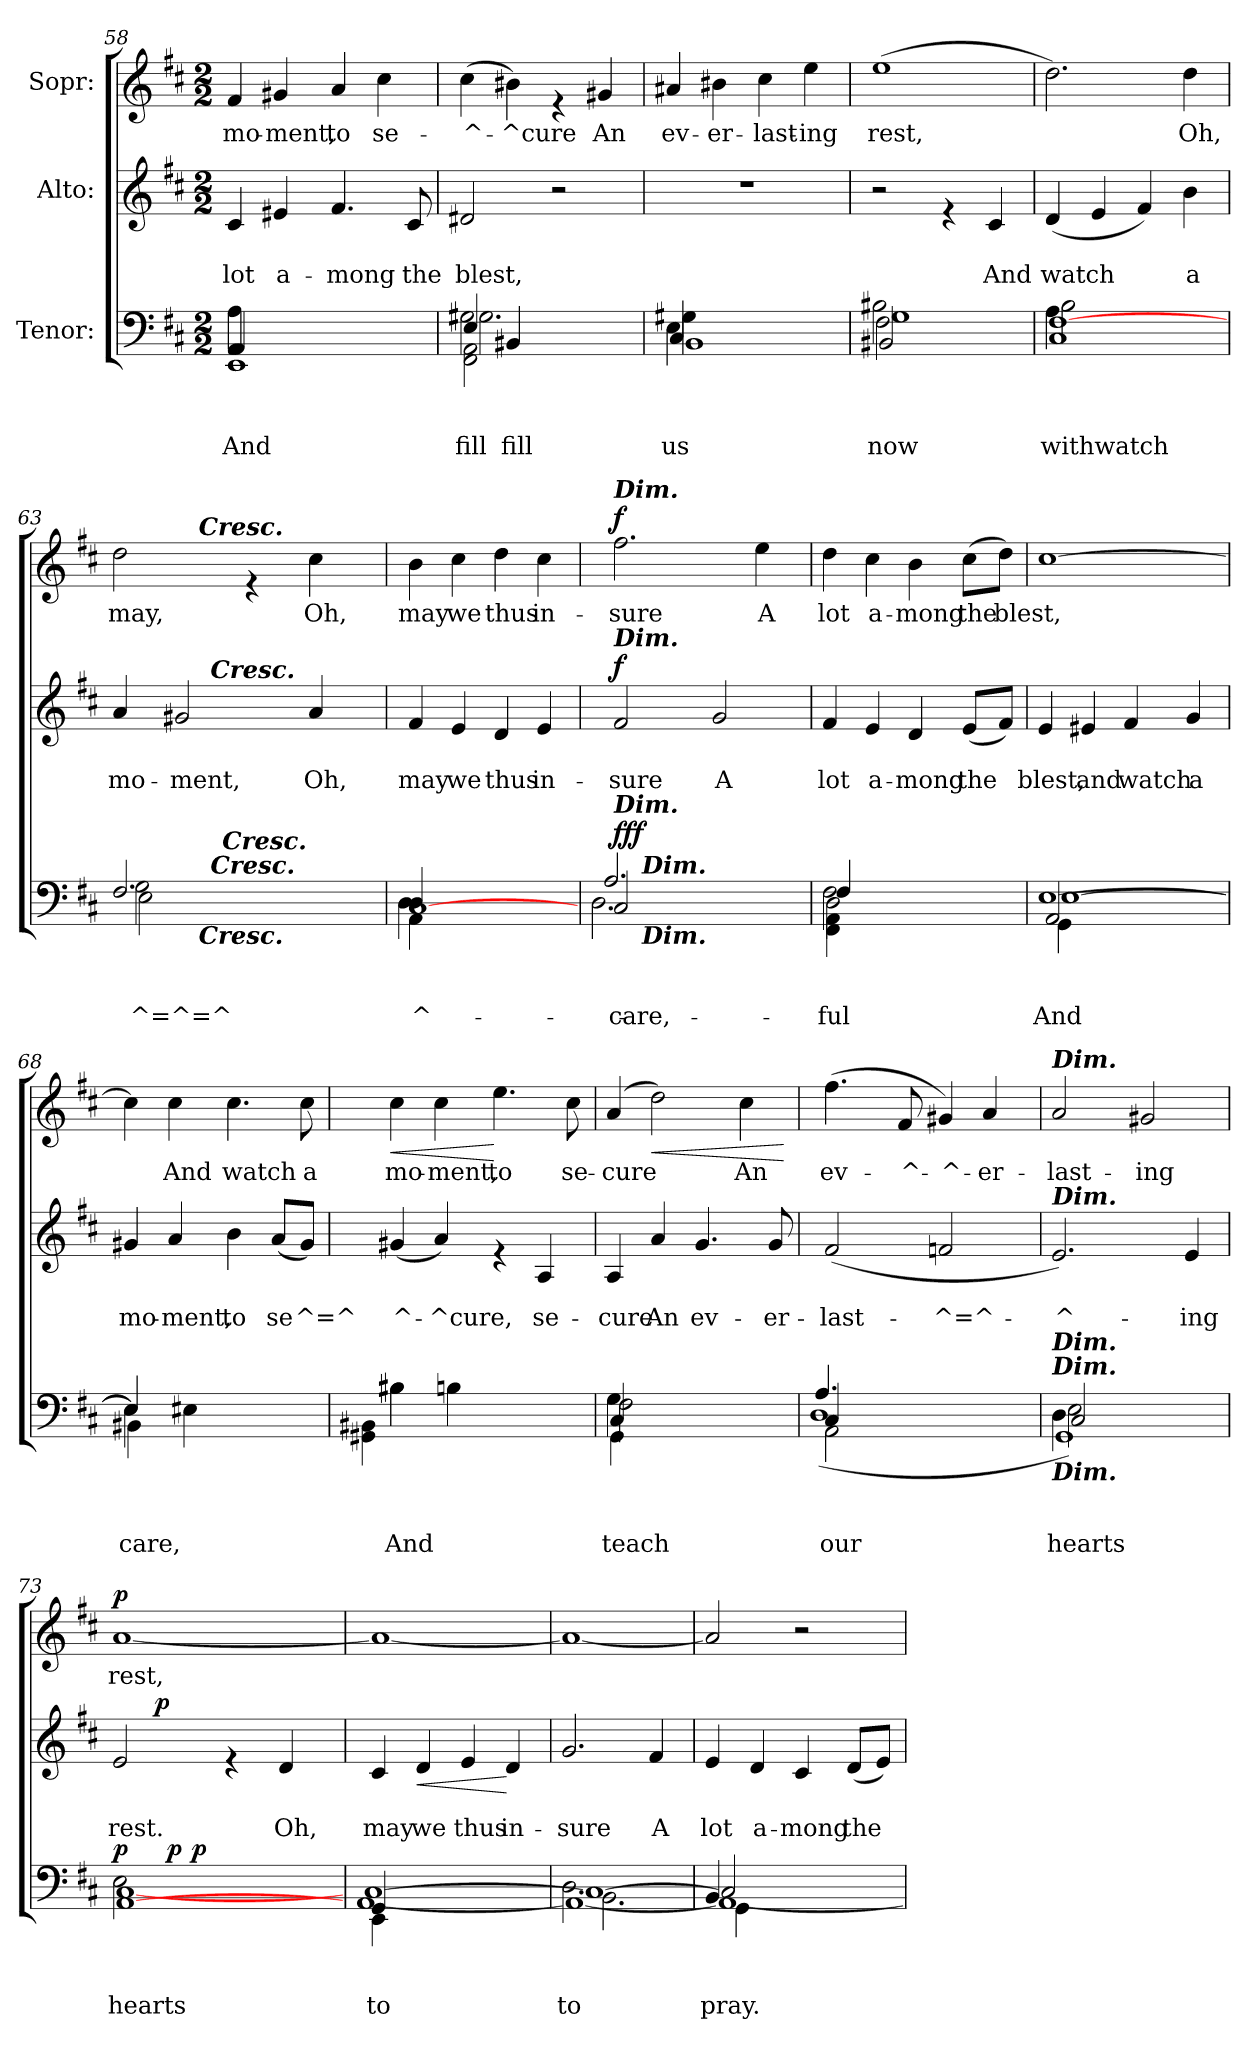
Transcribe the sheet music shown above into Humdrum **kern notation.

**kern	**text	**text	**text	**dynam	**kern	**text	**text	**dynam	**kern	**text	**dynam
*part3	*part3	*part3	*part3	*part3	*part2	*part2	*part2	*part2	*part1	*part1	*part1
*staff3	*staff3	*staff3	*staff3	*staff3	*staff2	*staff2	*staff2	*staff2	*staff1	*staff1	*staff1
*I"Tenor:	*	*	*	*	*I"Alto:	*	*	*	*I"Sopr:	*	*
*clefF4	*	*	*	*	*clefG2	*	*	*	*clefG2	*	*
*k[f#c#]	*	*	*	*	*k[f#c#]	*	*	*	*k[f#c#]	*	*
*D:	*	*	*	*	*D:	*	*	*	*D:	*	*
*M2/2	*	*	*	*	*M2/2	*	*	*	*M2/2	*	*
=58	=58	=58	=58	=58	=58	=58	=58	=58	=58	=58	=58
!	!	!	!LO:LY:b	!	!	!	!LO:LY:b	!	!	!LO:LY:b	!
*^	*	*	*	*	*	*	*	*	*	*	*
*	*^	*	*	*	*	*	*	*	*	*	*	*
*	*	*^	*	*	*	*	*	*	*	*	*	*	*
4A\	4AA/	4AA/	1EE	.	.	And	.	4c#/	.	lot	.	4f#/	mo-	.
!	!	!	!	!	!	!	!	!	!	!LO:LY:b	!	!	!LO:LY:b	!
2.ryy	2.ryy	2.ryy	.	.	.	.	.	4e#X/	.	a-	.	4g#X/	-ment,	.
!	!	!	!	!	!	!	!	!	!	!LO:LY:b	!	!	!LO:LY:b	!
.	.	.	.	.	.	.	.	4.f#/	.	-mong	.	4a/	to	.
!	!	!	!	!	!	!	!	!	!	!	!	!	!LO:LY:b	!
.	.	.	.	.	.	.	.	.	.	.	.	4cc#\	se-	.
!	!	!	!	!	!	!	!	!	!	!LO:LY:b	!	!	!	!
.	.	.	.	.	.	.	.	8c#/	.	the	.	.	.	.
!!LO:LB:g=z
=59	=59	=59	=59	=59	=59	=59	=59	=59	=59	=59	=59	=59	=59	=59
!	!	!	!	!	!	!LO:LY:b	!	!	!	!LO:LY:b	!	!	!LO:LY:b	!
2G#X\	4E/	2FF#\ 2AA\	2.G#X\	.	.	fill	.	2d#X/	.	blest,	.	(>4cc#\	-^-	.
!	!	!	!	!	!	!LO:LY:b	!	!	!	!	!	!	!LO:LY:b	!
.	4BB#X/	.	.	.	.	fill	.	.	.	.	.	4b#X\)	-^cure	.
4ryy	4ryy	4ryy	.	.	.	.	.	2r	.	.	.	4re	.	.
!	!	!	!	!	!	!	!	!	!	!	!	!	!LO:LY:b	!
4ryy	4ryy	4ryy	4ryy	.	.	.	.	.	.	.	.	4g#X/	An	.
=60	=60	=60	=60	=60	=60	=60	=60	=60	=60	=60	=60	=60	=60	=60
!	!	!	!	!	!	!LO:LY:b	!	!	!	!	!	!	!	!
!	!	!	!	!	!	!LO:LY:b	!	!	!	!	!	!	!LO:LY:b	!
4E\	4G#X\	4C#/	1BB	.	.	us	.	1r	.	.	.	4a#X/	ev-	.
!	!	!	!	!	!	!	!	!	!	!	!	!	!LO:LY:b	!
2.ryy	2.ryy	2.ryy	.	.	.	.	.	.	.	.	.	4b#X\	-er-	.
!	!	!	!	!	!	!	!	!	!	!	!	!	!LO:LY:b	!
.	.	.	.	.	.	.	.	.	.	.	.	4cc#\	-last-	.
!	!	!	!	!	!	!	!	!	!	!	!	!	!LO:LY:b	!
.	.	.	.	.	.	.	.	.	.	.	.	4ee\	-ing	.
=61	=61	=61	=61	=61	=61	=61	=61	=61	=61	=61	=61	=61	=61	=61
!	!	!	!	!	!	!LO:LY:b	!	!	!	!	!	!	!	!
!	!	!	!	!	!	!LO:LY:b	!	!	!	!	!	!	!LO:LY:b	!
2B#X\	2F#\	2BB#X/	1G	.	.	now	.	2r	.	.	.	(>1ee	rest,	.
2ryy	2ryy	2ryy	.	.	.	.	.	4re	.	.	.	.	.	.
!	!	!	!	!	!	!	!	!	!	!LO:LY:b	!	!	!	!
.	.	.	.	.	.	.	.	4c#/	.	And	.	.	.	.
=62	=62	=62	=62	=62	=62	=62	=62	=62	=62	=62	=62	=62	=62	=62
!	!	!	!	!	!	!LO:LY:b	!	!	!	!	!	!	!	!
!	!	!	!	!	!	!LO:LY:b	!	!	!	!LO:LY:b	!	!	!	!
4A\	2B\	[<1F#	1C#	.	.	withwatch	.	(<4d/	.	watch	.	2.dd\)	.	.
2.ryy	.	.	.	.	.	.	.	4e/	.	.	.	.	.	.
.	2ryy	.	.	.	.	.	.	4f#/)	.	.	.	.	.	.
!	!	!	!	!	!	!	!	!	!	!LO:LY:b	!	!	!LO:LY:b	!
.	.	.	.	.	.	.	.	4b\	.	a	.	4dd\	Oh,	.
=63	=63	=63	=63	=63	=63	=63	=63	=63	=63	=63	=63	=63	=63	=63
!	!	!	!	!	!	!	!	!	!	!LO:LY:b	!	!	!LO:LY:b	!
*	*	*	*	*	*	*	*	*^	*	*	*	*^	*	*
4ryy	32ryy	32ryy	32ryy	.	.	.	.	4a/	4.ryy	.	mo-	.	2dd\	4ryy	may,	.
!	!	!	!	!	!	!LO:LY:b	!	!	!	!	!	!	!	!	!	!
!	!	!	!	!	!	!LO:LY:b	!	!	!	!	!	!	!	!	!	!
.	2G\	2E\	2.F#/	.	.	-^=^=^	.	.	.	.	.	.	.	.	.	.
!	!	!	!	!	!	!	!	!	!	!	!LO:LY:b	!	!	!	!	!
16.ryy	.	.	.	.	.	.	.	2g#X/	.	.	-ment,	.	.	16.ryy	.	.
!	!	!	!	!	!	!	!	!	!	!	!	!	!	!LO:TX:a:Bi:t=Cresc.	!	!
!LO:TX:b:Bi:t=Cresc.	!	!	!	!	!	!	!	!	!	!	!	!	!	!	!	!
32ryy	.	.	.	.	.	.	.	.	.	.	.	.	.	2ryy	.	.
!	!	!	!	!	!	!	!	!	!LO:TX:a:Bi:t=Cresc.	!	!	!	!	!	!	!
!LO:TX:a:Bi:t=Cresc.	!	!	!	!	!	!	!	!	!	!	!	!	!	!	!	!
32ryy	.	.	.	.	.	.	.	.	2ryy	.	.	.	.	.	.	.
!LO:TX:a:Bi:t=Cresc.	!	!	!	!	!	!	!	!	!	!	!	!	!	!	!	!
8..ryy	.	.	.	.	.	.	.	.	.	.	.	.	.	.	.	.
.	.	.	.	.	.	.	.	.	.	.	.	.	4re	.	.	.
.	8..ryy	8..ryy	.	.	.	.	.	.	.	.	.	.	.	.	.	.
4.ryy	.	.	.	.	.	.	.	.	.	.	.	.	.	.	.	.
!	!	!	!	!	!	!	!	!	!	!	!LO:LY:b	!	!	!	!LO:LY:b	!
.	4ryy	4ryy	.	.	.	.	.	4a/	.	.	Oh,	.	4cc#\	.	Oh,	.
.	.	.	8..ryy	.	.	.	.	.	.	.	.	.	.	.	.	.
.	.	.	.	.	.	.	.	.	.	.	.	.	.	8ryy	.	.
.	.	.	.	.	.	.	.	.	8ryy	.	.	.	.	.	.	.
.	.	.	.	.	.	.	.	.	.	.	.	.	.	32ryy	.	.
!!LO:PB:g=z
=64	=64	=64	=64	=64	=64	=64	=64	=64	=64	=64	=64	=64	=64	=64	=64	=64
!	!	!	!	!	!	!LO:LY:b	!	!	!	!	!	!	!	!	!	!
!	!	!	!	!	!	!LO:LY:b	!	!	!	!	!LO:LY:b	!	!	!	!LO:LY:b	!
*	*	*	*	*	*	*	*	*v	*v	*	*	*	*	*	*	*
*	*	*	*	*	*	*	*	*	*	*	*	*v	*v	*	*
[<1C#	4D\	4D/	4AA\	.	.	^-	.	4f#/	.	may	.	4b\	may	.
!	!	!	!	!	!	!	!	!	!	!LO:LY:b	!	!	!LO:LY:b	!
.	2.ryy	2.ryy	2.ryy	.	.	.	.	4e/	.	we	.	4cc#\	we	.
!	!	!	!	!	!	!	!	!	!	!LO:LY:b	!	!	!LO:LY:b	!
.	.	.	.	.	.	.	.	4d/	.	thus	.	4dd\	thus	.
!	!	!	!	!	!	!	!	!	!	!LO:LY:b	!	!	!LO:LY:b	!
.	.	.	.	.	.	.	.	4e/	.	in-	.	4cc#\	in-	.
=65	=65	=65	=65	=65	=65	=65	=65	=65	=65	=65	=65	=65	=65	=65
!	!	!	!	!	!	!	!	!	!	!	!	!LO:TX:a:Bi:t=Dim.	!	!
!	!	!	!	!	!	!	!	!LO:TX:a:Bi:t=Dim.	!	!	!	!	!	!
!LO:TX:a:Bi:t=Dim.	!	!	!	!	!	!	!	!	!	!	!	!	!	!
!	!	!	!	!	!	!LO:LY:b	!LO:DY:a	!	!	!LO:LY:b	!	!	!LO:LY:b	!
!	!	!	!	!	!	!	!LO:DY:n=1:a	!	!	!	!	!	!	!
!	!	!	!	!	!	!	!LO:DY:n=2:b	!	!	!	!LO:DY:a	!	!	!LO:DY:a
8ryy	2C#/	2.D\	2.A/	.	.	-care,	f f f	2f#/	.	-sure	f	2.ff#\	-sure	f
!LO:TX:a:Bi:t=Dim.	!	!	!	!	!	!	!	!	!	!	!	!	!	!
!LO:TX:b:Bi:t=Dim.	!	!	!	!	!	!	!	!	!	!	!	!	!	!
4ryy	.	.	.	.	.	.	.	.	.	.	.	.	.	.
2ryy	.	.	.	.	.	.	.	.	.	.	.	.	.	.
!	!	!	!	!	!	!	!	!	!	!LO:LY:b	!	!	!	!
.	4ryy	.	.	.	.	.	.	2g/	.	A	.	.	.	.
!	!	!	!	!	!	!	!	!	!	!	!	!	!LO:LY:b	!
.	4ryy	4ryy	4ryy	.	.	.	.	.	.	.	.	4ee\	A	.
8ryy	.	.	.	.	.	.	.	.	.	.	.	.	.	.
=66	=66	=66	=66	=66	=66	=66	=66	=66	=66	=66	=66	=66	=66	=66
!	!	!	!	!	!	!LO:LY:b	!	!	!	!	!	!	!	!
!	!	!	!	!	!	!LO:LY:b	!	!	!	!LO:LY:b	!	!	!LO:LY:b	!
2F#\	2D\	4F#/	4FF#\ 4AA\	.	.	ful	.	4f#/	.	lot	.	4dd\	lot	.
!	!	!	!	!	!	!	!	!	!	!LO:LY:b	!	!	!LO:LY:b	!
.	.	2ryy	2ryy	.	.	.	.	4e/	.	a-	.	4cc#\	a-	.
!	!	!	!	!	!	!	!	!	!	!LO:LY:b	!	!	!LO:LY:b	!
2ryy	2ryy	.	.	.	.	.	.	4d/	.	-mong	.	4b\	-mong	.
!	!	!	!	!	!	!	!	!	!	!LO:LY:b	!	!	!LO:LY:b	!
.	.	4ryy	4ryy	.	.	.	.	(<8e/L	.	the	.	(>8cc#\L	the	.
!	!	!	!	!	!	!	!	!	!	!	!	!	!LO:LY:b	!
.	.	.	.	.	.	.	.	8f#/J)	.	.	.	8dd\J)	blest,	.
=67	=67	=67	=67	=67	=67	=67	=67	=67	=67	=67	=67	=67	=67	=67
!	!	!	!	!	!	!LO:LY:b	!	!	!	!LO:LY:b	!	!	!	!
[>1E	2AA/	[<1E	4GG\	.	.	And	.	4e/	.	blest,	.	[>1cc#	.	.
!	!	!	!	!	!	!	!	!	!	!LO:LY:b	!	!	!	!
.	.	.	2.ryy	.	.	.	.	4e#X/	.	and	.	.	.	.
!	!	!	!	!	!	!	!	!	!	!LO:LY:b	!	!	!	!
.	2ryy	.	.	.	.	.	.	4f#/	.	watch	.	.	.	.
!	!	!	!	!	!	!	!	!	!	!LO:LY:b	!	!	!	!
.	.	.	.	.	.	.	.	4g/	.	a	.	.	.	.
=68	=68	=68	=68	=68	=68	=68	=68	=68	=68	=68	=68	=68	=68	=68
!	!	!	!	!	!	!LO:LY:b	!	!	!	!LO:LY:b	!	!	!	!
4E\]	4E#X\	4E/]	4BB#X\	.	.	care,	.	4g#X/	.	mo-	.	4cc#\]	.	.
!	!	!	!	!	!	!	!	!	!	!LO:LY:b	!	!	!LO:LY:b	!
2.ryy	2.ryy	2.ryy	2.ryy	.	.	.	.	4a/	.	-ment,	.	4cc#\	And	.
!	!	!	!	!	!	!	!	!	!	!LO:LY:b	!	!	!LO:LY:b	!
.	.	.	.	.	.	.	.	4b\	.	to	.	4.cc#\	watch	.
!	!	!	!	!	!	!	!	!	!	!LO:LY:b	!	!	!	!
.	.	.	.	.	.	.	.	(<8a/L	.	se	.	.	.	.
!	!	!	!	!	!	!	!	!	!	!LO:LY:b	!	!	!LO:LY:b	!
.	.	.	.	.	.	.	.	8g#/J)	.	^=^	.	8cc#\	a	.
!!LO:LB:g=z
=69	=69	=69	=69	=69	=69	=69	=69	=69	=69	=69	=69	=69	=69	=69
!	!	!	!	!	!	!LO:LY:b	!	!	!	!	!	!	!	!
!	!	!	!	!	!	!LO:LY:b	!	!	!	!LO:LY:b	!	!	!LO:LY:b	!LO:HP:b
4B#X\	4Bn\	4B#X\	4GG#X\ 4BB#X\	.	.	And	.	(<4g#X/	.	^-	.	4cc#\	mo-	<
!	!	!	!	!	!	!	!	!	!	!LO:LY:b	!	!	!LO:LY:b	!
2.ryy	2.ryy	2.ryy	2.ryy	.	.	.	.	4a/)	.	-^cure,	.	4cc#\	-ment,	.
!	!	!	!	!	!	!	!	!	!	!	!	!	!LO:LY:b	!
.	.	.	.	.	.	.	.	4re	.	.	.	4.ee\	to	[
!	!	!	!	!	!	!	!	!	!	!LO:LY:b	!	!	!	!
.	.	.	.	.	.	.	.	4A/	.	se-	.	.	.	.
!	!	!	!	!	!	!	!	!	!	!	!	!	!LO:LY:b	!
.	.	.	.	.	.	.	.	.	.	.	.	8cc#\	se-	.
=70	=70	=70	=70	=70	=70	=70	=70	=70	=70	=70	=70	=70	=70	=70
!	!	!	!	!	!	!LO:LY:b	!	!	!	!	!	!	!	!
!	!	!	!	!	!	!LO:LY:b	!	!	!	!LO:LY:b	!	!	!LO:LY:b	!
4G\	2F#\	4C#/	4GG\	.	.	teach	.	4A/	.	-cure	.	(<4a/	-cure	.
!	!	!	!	!	!	!	!	!	!	!LO:LY:b	!	!	!	!LO:HP:b
2ryy	.	2ryy	2ryy	.	.	.	.	4a/	.	An	.	2dd\)	.	<
!	!	!	!	!	!	!	!	!	!	!LO:LY:b	!	!	!	!
.	2ryy	.	.	.	.	.	.	4.g/	.	ev-	.	.	.	.
!	!	!	!	!	!	!	!	!	!	!	!	!	!LO:LY:b	!
4ryy	.	4ryy	4ryy	.	.	.	.	.	.	.	.	4cc#\	An	.
!	!	!	!	!	!	!	!	!	!	!LO:LY:b	!	!	!	!
.	.	.	.	.	.	.	.	8g/	.	-er-	.	.	.	.
*v	*v	*v	*v	*	*	*	*	*	*	*	*	*	*	*
.	.	.	.	.	.	.	.	.	.	.	[
=71	=71	=71	=71	=71	=71	=71	=71	=71	=71	=71	=71
!	!	!	!LO:LY:b	!	!	!	!	!	!	!	!
*^	*	*	*	*	*	*	*	*	*	*	*
!	!	!	!	!LO:LY:b	!	!	!	!LO:LY:b	!	!	!LO:LY:b	!
*^	*^	*	*	*	*	*	*	*	*	*	*	*
4C#/	(>1D	4.A/	2AA\	.	.	our	.	(<2f#/	.	-last-	.	(>4.ff#\	ev-	.
2.ryy	.	.	.	.	.	.	.	.	.	.	.	.	.	.
!	!	!	!	!	!	!	!	!	!	!	!	!	!LO:LY:b	!
.	.	2ryy	.	.	.	.	.	.	.	.	.	8f#/	-^-	.
!	!	!	!	!	!	!	!	!	!	!LO:LY:b	!	!	!LO:LY:b	!
.	.	.	2ryy	.	.	.	.	2fn/	.	-^=^-	.	4g#X/)	-^-	.
!	!	!	!	!	!	!	!	!	!	!	!	!	!LO:LY:b	!
.	.	.	.	.	.	.	.	.	.	.	.	4a/	-er-	.
.	.	8ryy	.	.	.	.	.	.	.	.	.	.	.	.
=72	=72	=72	=72	=72	=72	=72	=72	=72	=72	=72	=72	=72	=72	=72
!	!	!	!	!	!	!	!	!	!	!	!	!LO:TX:a:Bi:t=Dim.	!	!
!	!	!	!	!	!	!	!	!LO:TX:a:Bi:t=Dim.	!	!	!	!	!	!
!LO:TX:a:Bi:t=Dim.	!	!	!	!	!	!	!	!	!	!	!	!	!	!
!LO:TX:a:Bi:t=Dim.	!	!	!	!	!	!	!	!	!	!	!	!	!	!
!LO:TX:b:Bi:t=Dim.	!	!	!	!	!	!	!	!	!	!	!	!	!	!
!	!	!	!	!	!	!LO:LY:b	!	!	!	!	!	!	!	!
!	!	!	!	!	!	!LO:LY:b	!	!	!	!LO:LY:b	!	!	!LO:LY:b	!
4D\	2E\)	2C#/	1GG	.	.	hearts	.	2.e/)	.	-^-	.	2a/	-last-	.
2.ryy	.	.	.	.	.	.	.	.	.	.	.	.	.	.
!	!	!	!	!	!	!	!	!	!	!	!	!	!LO:LY:b	!
.	2ryy	2ryy	.	.	.	.	.	.	.	.	.	2g#X/	-ing	.
!	!	!	!	!	!	!	!	!	!	!LO:LY:b	!	!	!	!
.	.	.	.	.	.	.	.	4e/	.	-ing	.	.	.	.
=73	=73	=73	=73	=73	=73	=73	=73	=73	=73	=73	=73	=73	=73	=73
!	!	!	!	!	!	!LO:LY:b	!LO:DY:a	!	!	!LO:LY:b	!	!	!LO:LY:b	!LO:DY:a
*	*	*	*	*	*	*	*	*^	*	*	*	*	*	*
4ryy	2E\	[<1AA	[<1C#	.	.	hearts	p	2e/	8..ryy	.	rest.	.	[<1a	rest,	p
!	!	!	!	!	!	!	!	!	!	!	!	!LO:DY:a	!	!	!
.	.	.	.	.	.	.	.	.	2ryy	.	.	p	.	.	.
!	!	!	!	!	!	!	!LO:DY:a	!	!	!	!	!	!	!	!
16.ryy	.	.	.	.	.	.	p	.	.	.	.	.	.	.	.
!	!	!	!	!	!	!	!LO:DY:a	!	!	!	!	!	!	!	!
2ryy	.	.	.	.	.	.	p	.	.	.	.	.	.	.	.
.	2ryy	.	.	.	.	.	.	4re	.	.	.	.	.	.	.
.	.	.	.	.	.	.	.	.	4ryy	.	.	.	.	.	.
!	!	!	!	!	!	!	!	!	!	!	!LO:LY:b	!	!	!	!
.	.	.	.	.	.	.	.	4d/	.	.	Oh,	.	.	.	.
8ryy	.	.	.	.	.	.	.	.	.	.	.	.	.	.	.
32ryy	.	.	.	.	.	.	.	.	32ryy	.	.	.	.	.	.
!!LO:LB:g=z
=74	=74	=74	=74	=74	=74	=74	=74	=74	=74	=74	=74	=74	=74	=74	=74
!	!	!	!	!	!	!LO:LY:b	!	!	!	!	!LO:LY:b	!	!	!	!
*	*	*	*	*	*	*	*	*v	*v	*	*	*	*	*	*
4GG/	[<1AA	[<1C#	4EE\	.	.	to	.	4c#/	.	may	.	1a_	.	.
!	!	!	!	!	!	!	!	!	!	!LO:LY:b	!LO:HP:b	!	!	!
2.ryy	.	.	2.ryy	.	.	.	.	4d/	.	we	<	.	.	.
!	!	!	!	!	!	!	!	!	!	!LO:LY:b	!	!	!	!
.	.	.	.	.	.	.	.	4e/	.	thus	.	.	.	.
!	!	!	!	!	!	!	!	!	!	!LO:LY:b	!	!	!	!
.	.	.	.	.	.	.	.	4d/	.	in-	[	.	.	.
=75	=75	=75	=75	=75	=75	=75	=75	=75	=75	=75	=75	=75	=75	=75
!	!	!	!	!	!	!LO:LY:b	!	!	!	!LO:LY:b	!	!	!	!
2.D\	1AA_	1C#_	2.BB\	.	.	to	.	2.g/	.	-sure	.	1a_	.	.
!	!	!	!	!	!	!	!	!	!	!LO:LY:b	!	!	!	!
4ryy	.	.	4ryy	.	.	.	.	4f#/	.	A	.	.	.	.
=76	=76	=76	=76	=76	=76	=76	=76	=76	=76	=76	=76	=76	=76	=76
!	!	!	!	!	!	!LO:LY:b	!	!	!	!LO:LY:b	!	!	!	!
4BB/	1AA_	2C#/]	4GG\	.	.	pray.	.	4e/	.	lot	.	2a/]	.	.
!	!	!	!	!	!	!	!	!	!	!LO:LY:b	!	!	!	!
2.ryy	.	.	2.ryy	.	.	.	.	4d/	.	a-	.	.	.	.
!	!	!	!	!	!	!	!	!	!	!LO:LY:b	!	!	!	!
.	.	2ryy	.	.	.	.	.	4c#/	.	-mong	.	2r	.	.
!	!	!	!	!	!	!	!	!	!	!LO:LY:b	!	!	!	!
.	.	.	.	.	.	.	.	(<8d/L	.	the	.	.	.	.
.	.	.	.	.	.	.	.	8e/J)	.	.	.	.	.	.
*v	*v	*v	*v	*	*	*	*	*	*	*	*	*	*	*
=	=	=	=	=	=	=	=	=	=	=	=
*-	*-	*-	*-	*-	*-	*-	*-	*-	*-	*-	*-
